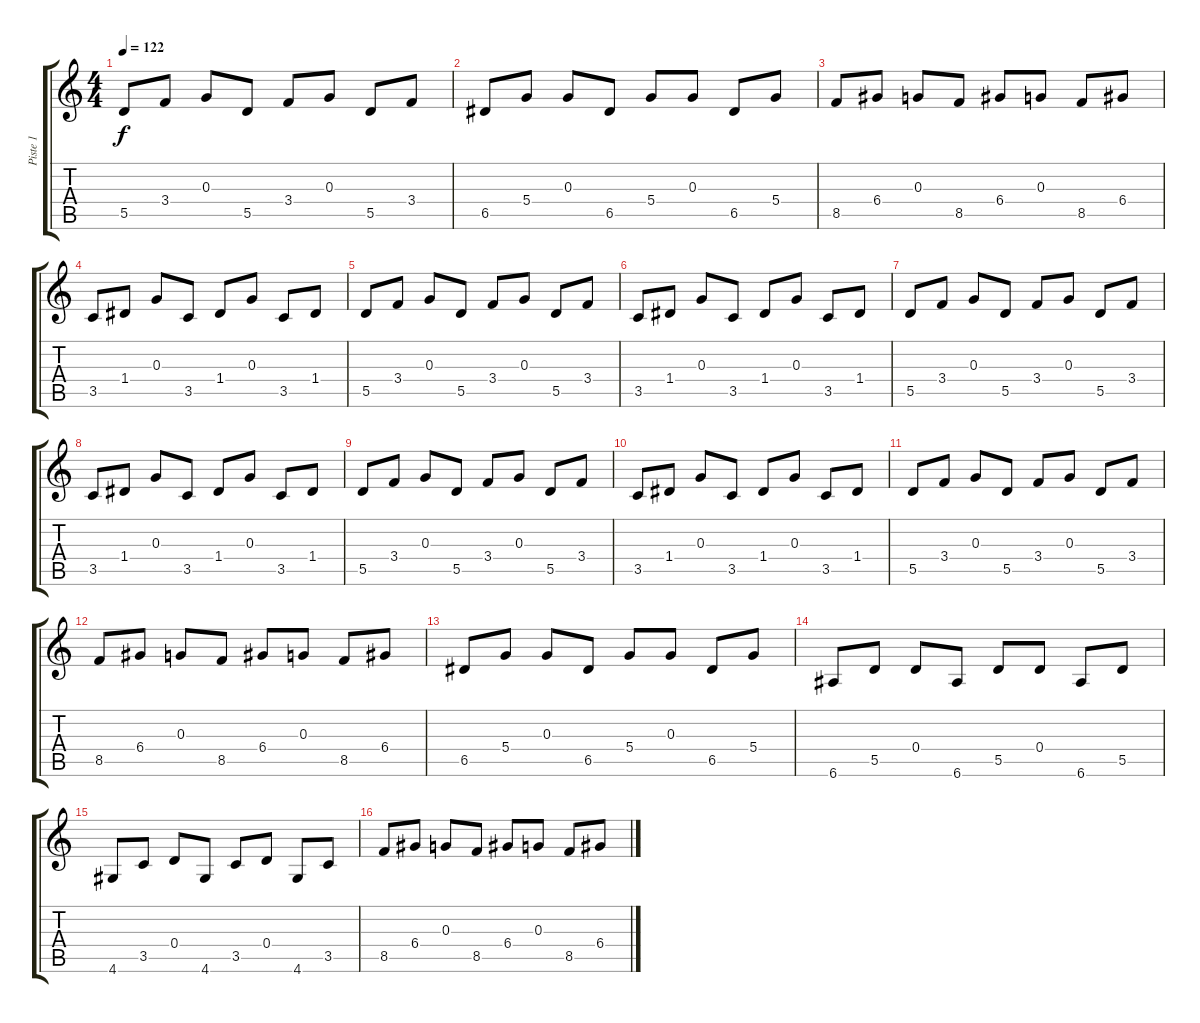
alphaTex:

\track ("Piste 1" "Piste 1") {instrument acousticguitarsteel}
\staff {score tabs}
\tuning (E4 B3 G3 D3 A2 E2) {hide}
\ts (4 4)
\tempo 122
\clef g2
\ks c
5.5.8{dy f} 3.4.8 0.3.8 5.5.8 3.4.8 0.3.8 5.5.8 3.4.8 |
6.5.8 5.4.8 0.3.8 6.5.8 5.4.8 0.3.8 6.5.8 5.4.8 |
8.5.8 6.4.8 0.3.8 8.5.8 6.4.8 0.3.8 8.5.8 6.4.8 |
3.5.8 1.4.8 0.3.8 3.5.8 1.4.8 0.3.8 3.5.8 1.4.8 |
5.5.8 3.4.8 0.3.8 5.5.8 3.4.8 0.3.8 5.5.8 3.4.8 |
3.5.8 1.4.8 0.3.8 3.5.8 1.4.8 0.3.8 3.5.8 1.4.8 |
5.5.8 3.4.8 0.3.8 5.5.8 3.4.8 0.3.8 5.5.8 3.4.8 |
3.5.8 1.4.8 0.3.8 3.5.8 1.4.8 0.3.8 3.5.8 1.4.8 |
5.5.8 3.4.8 0.3.8 5.5.8 3.4.8 0.3.8 5.5.8 3.4.8 |
3.5.8 1.4.8 0.3.8 3.5.8 1.4.8 0.3.8 3.5.8 1.4.8 |
5.5.8 3.4.8 0.3.8 5.5.8 3.4.8 0.3.8 5.5.8 3.4.8 |
8.5.8 6.4.8 0.3.8 8.5.8 6.4.8 0.3.8 8.5.8 6.4.8 |
6.5.8 5.4.8 0.3.8 6.5.8 5.4.8 0.3.8 6.5.8 5.4.8 |
6.6.8 5.5.8 0.4.8 6.6.8 5.5.8 0.4.8 6.6.8 5.5.8 |
4.6.8 3.5.8 0.4.8 4.6.8 3.5.8 0.4.8 4.6.8 3.5.8 |
8.5.8 6.4.8 0.3.8 8.5.8 6.4.8 0.3.8 8.5.8 6.4.8
